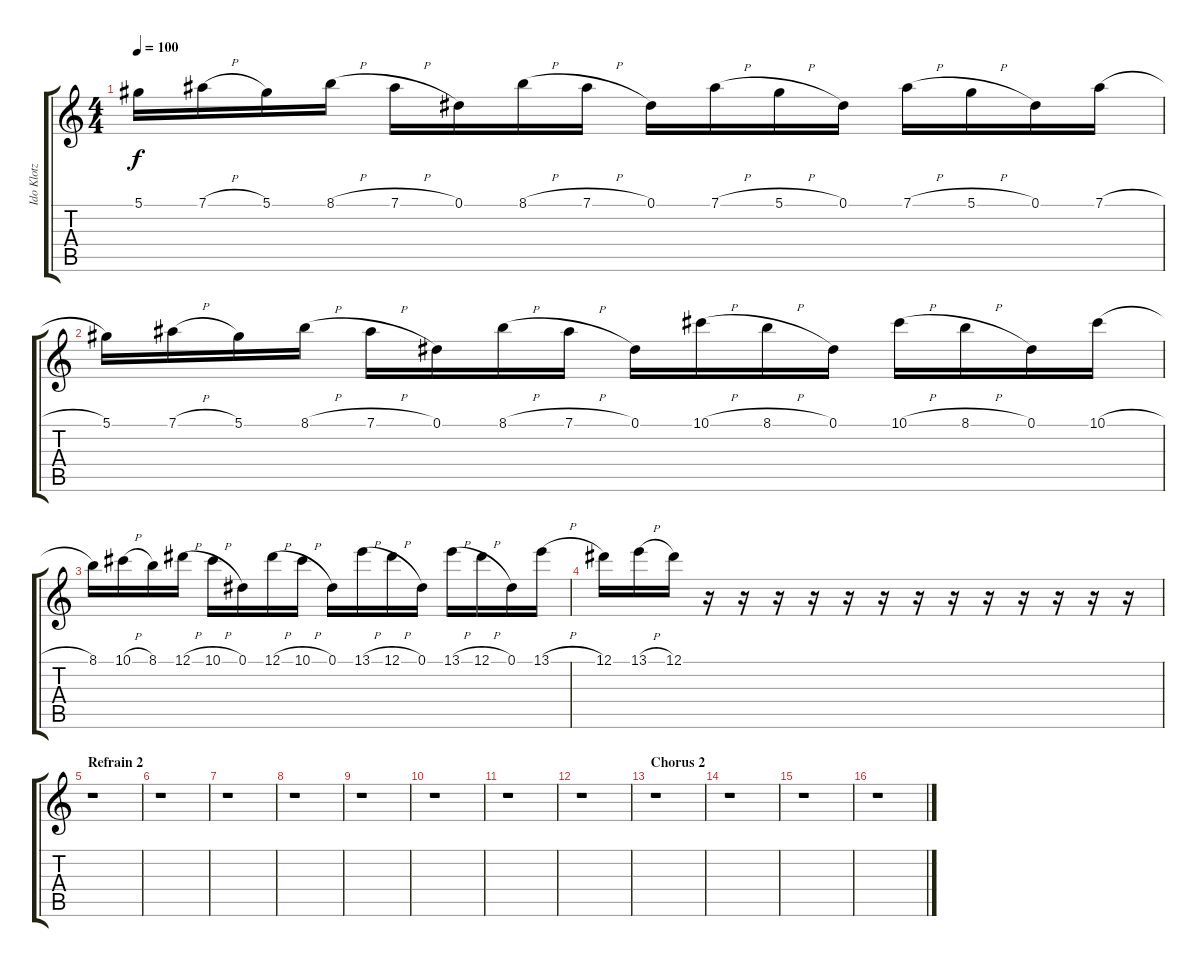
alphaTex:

\track ("Ido Klotz" "Ido Klotz") {instrument overdrivenguitar}
\staff {score tabs}
\tuning (Eb4 Bb3 Gb3 Db3 Ab2 Db2) {hide}
\ts (4 4)
\tempo 100
\clef g2
\ks c
5.1.16{dy f} 7.1{h}.16 5.1.16 8.1{h}.16 7.1{h}.16 0.1.16 8.1{h}.16 7.1{h}.16 0.1.16 7.1{h}.16 5.1{h}.16 0.1.16 7.1{h}.16 5.1{h}.16 0.1.16 7.1{h}.16 |
5.1.16 7.1{h}.16 5.1.16 8.1{h}.16 7.1{h}.16 0.1.16 8.1{h}.16 7.1{h}.16 0.1.16 10.1{h}.16 8.1{h}.16 0.1.16 10.1{h}.16 8.1{h}.16 0.1.16 10.1{h}.16 |
8.1.16 10.1{h}.16 8.1.16 12.1{h}.16 10.1{h}.16 0.1.16 12.1{h}.16 10.1{h}.16 0.1.16 13.1{h}.16 12.1{h}.16 0.1.16 13.1{h}.16 12.1{h}.16 0.1.16 13.1{h}.16 |
12.1.16 13.1{h}.16 12.1.16 r.16 r.16 r.16 r.16 r.16 r.16 r.16 r.16 r.16 r.16 r.16 r.16 r.16 |
\section ("" "Refrain 2")
r.1 |
r.1 |
r.1 |
r.1 |
r.1 |
r.1 |
r.1 |
r.1 |
\section ("" "Chorus 2")
r.1 |
r.1 |
r.1 |
r.1
